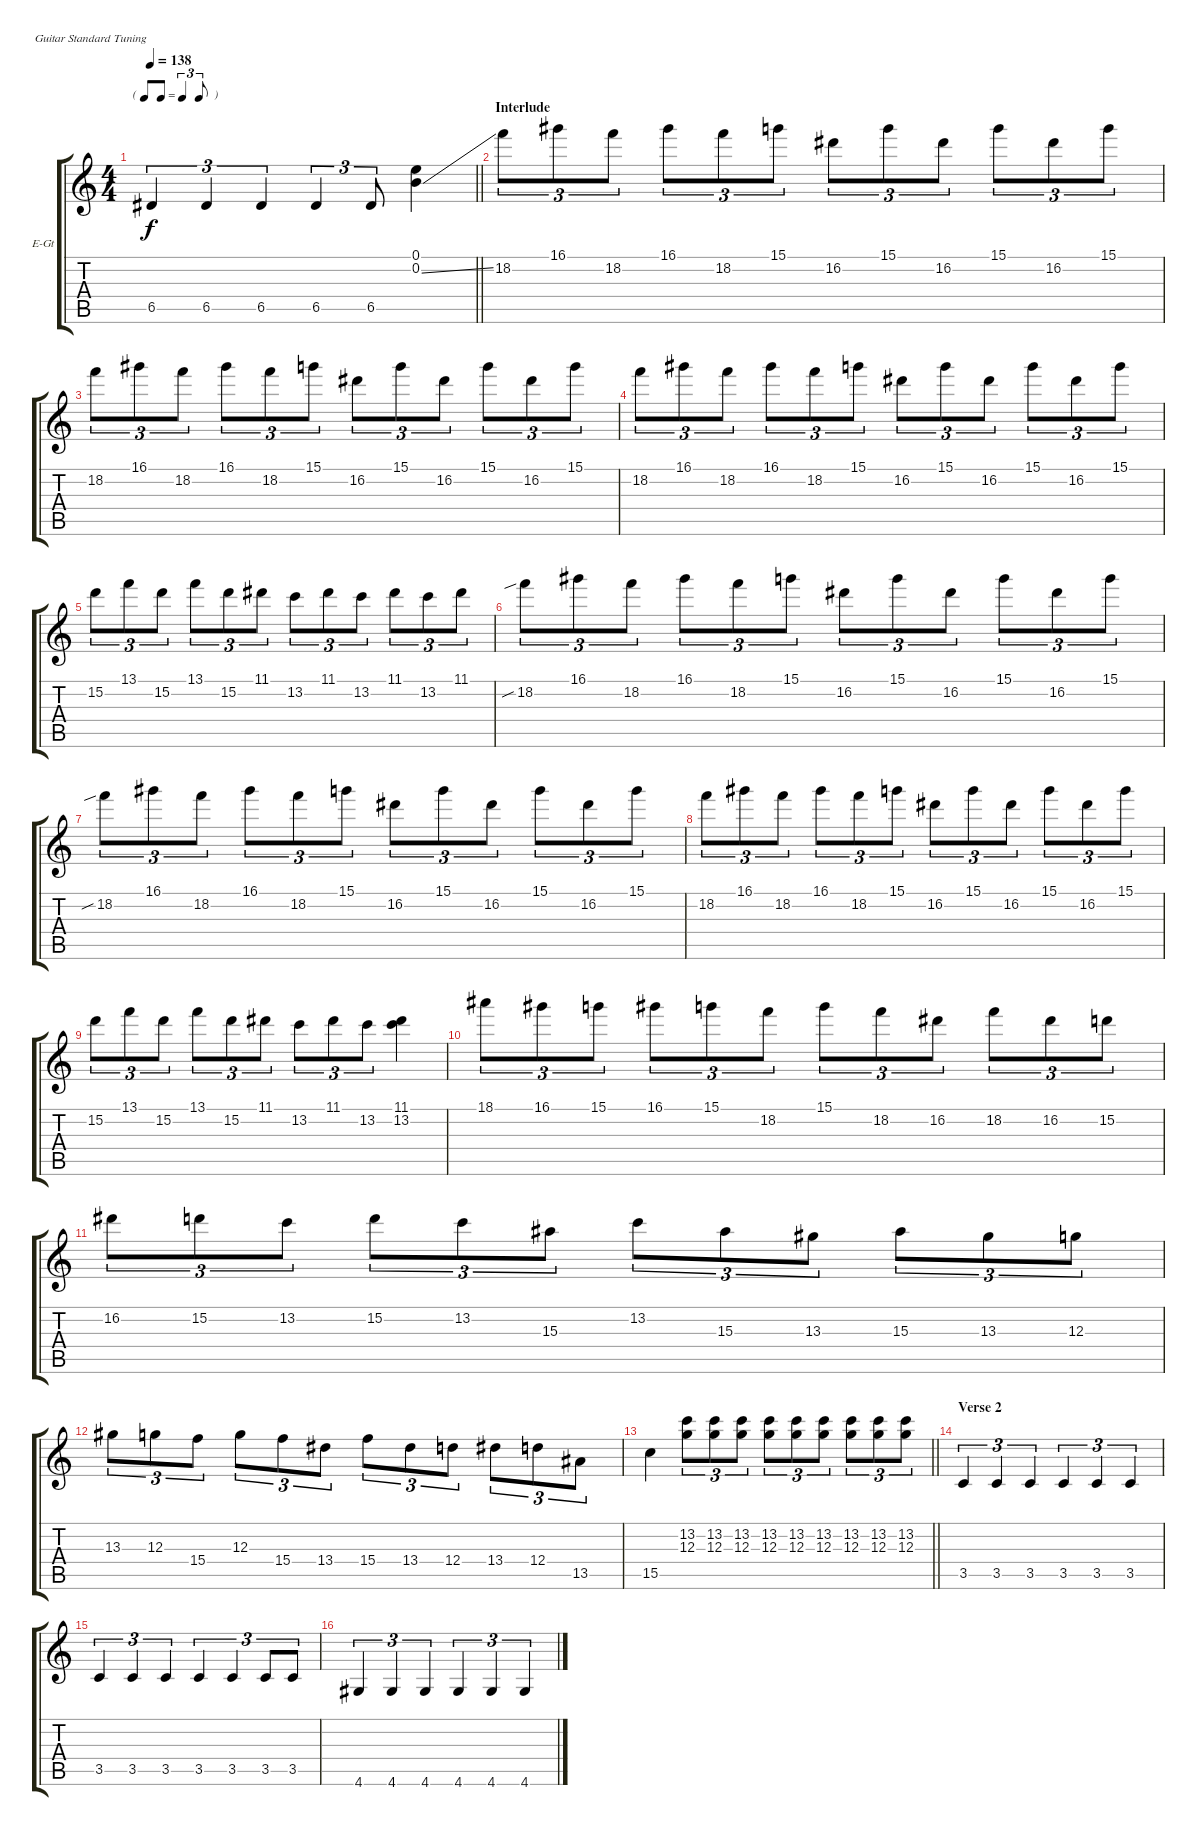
\bracketExtendMode groupsimilarinstruments
\firstSystemTrackNameOrientation horizontal
\otherSystemsTrackNameOrientation horizontal
\track ("Nick" "E-Gt") {instrument overdrivenguitar}
\staff {score tabs}
\tuning (E4 B3 G3 D3 A2 E2)
\ts (4 4)
\tf triplet8th
\tempo 138
\clef g2
\barLineRight lightlight
\ks c
6.5.4{tu (3 2) dy f} 6.5.4{tu (3 2)} 6.5.4{tu (3 2)} 6.5.4{tu (3 2)} 6.5.8{tu (3 2)} (0.1 0.2{ss}).4 |
\section ("" "Interlude")
18.2.8{tu (3 2)} 16.1.8{tu (3 2)} 18.2.8{tu (3 2)} 16.1.8{tu (3 2)} 18.2.8{tu (3 2)} 15.1.8{tu (3 2)} 16.2.8{tu (3 2)} 15.1.8{tu (3 2)} 16.2.8{tu (3 2)} 15.1.8{tu (3 2)} 16.2.8{tu (3 2)} 15.1.8{tu (3 2)} |
18.2.8{tu (3 2)} 16.1.8{tu (3 2)} 18.2.8{tu (3 2)} 16.1.8{tu (3 2)} 18.2.8{tu (3 2)} 15.1.8{tu (3 2)} 16.2.8{tu (3 2)} 15.1.8{tu (3 2)} 16.2.8{tu (3 2)} 15.1.8{tu (3 2)} 16.2.8{tu (3 2)} 15.1.8{tu (3 2)} |
18.2.8{tu (3 2)} 16.1.8{tu (3 2)} 18.2.8{tu (3 2)} 16.1.8{tu (3 2)} 18.2.8{tu (3 2)} 15.1.8{tu (3 2)} 16.2.8{tu (3 2)} 15.1.8{tu (3 2)} 16.2.8{tu (3 2)} 15.1.8{tu (3 2)} 16.2.8{tu (3 2)} 15.1.8{tu (3 2)} |
15.2.8{tu (3 2)} 13.1.8{tu (3 2)} 15.2.8{tu (3 2)} 13.1.8{tu (3 2)} 15.2.8{tu (3 2)} 11.1.8{tu (3 2)} 13.2.8{tu (3 2)} 11.1.8{tu (3 2)} 13.2.8{tu (3 2)} 11.1.8{tu (3 2)} 13.2.8{tu (3 2)} 11.1.8{tu (3 2)} |
18.2{sib}.8{tu (3 2)} 16.1.8{tu (3 2)} 18.2.8{tu (3 2)} 16.1.8{tu (3 2)} 18.2.8{tu (3 2)} 15.1.8{tu (3 2)} 16.2.8{tu (3 2)} 15.1.8{tu (3 2)} 16.2.8{tu (3 2)} 15.1.8{tu (3 2)} 16.2.8{tu (3 2)} 15.1.8{tu (3 2)} |
18.2{sib}.8{tu (3 2)} 16.1.8{tu (3 2)} 18.2.8{tu (3 2)} 16.1.8{tu (3 2)} 18.2.8{tu (3 2)} 15.1.8{tu (3 2)} 16.2.8{tu (3 2)} 15.1.8{tu (3 2)} 16.2.8{tu (3 2)} 15.1.8{tu (3 2)} 16.2.8{tu (3 2)} 15.1.8{tu (3 2)} |
18.2.8{tu (3 2)} 16.1.8{tu (3 2)} 18.2.8{tu (3 2)} 16.1.8{tu (3 2)} 18.2.8{tu (3 2)} 15.1.8{tu (3 2)} 16.2.8{tu (3 2)} 15.1.8{tu (3 2)} 16.2.8{tu (3 2)} 15.1.8{tu (3 2)} 16.2.8{tu (3 2)} 15.1.8{tu (3 2)} |
15.2.8{tu (3 2)} 13.1.8{tu (3 2)} 15.2.8{tu (3 2)} 13.1.8{tu (3 2)} 15.2.8{tu (3 2)} 11.1.8{tu (3 2)} 13.2.8{tu (3 2)} 11.1.8{tu (3 2)} 13.2.8{tu (3 2)} (11.1 13.2).4 |
18.1.8{tu (3 2)} 16.1.8{tu (3 2)} 15.1.8{tu (3 2)} 16.1.8{tu (3 2)} 15.1.8{tu (3 2)} 18.2.8{tu (3 2)} 15.1.8{tu (3 2)} 18.2.8{tu (3 2)} 16.2.8{tu (3 2)} 18.2.8{tu (3 2)} 16.2.8{tu (3 2)} 15.2.8{tu (3 2)} |
16.2.8{tu (3 2)} 15.2.8{tu (3 2)} 13.2.8{tu (3 2)} 15.2.8{tu (3 2)} 13.2.8{tu (3 2)} 15.3.8{tu (3 2)} 13.2.8{tu (3 2)} 15.3.8{tu (3 2)} 13.3.8{tu (3 2)} 15.3.8{tu (3 2)} 13.3.8{tu (3 2)} 12.3.8{tu (3 2)} |
13.3.8{tu (3 2)} 12.3.8{tu (3 2)} 15.4.8{tu (3 2)} 12.3.8{tu (3 2)} 15.4.8{tu (3 2)} 13.4.8{tu (3 2)} 15.4.8{tu (3 2)} 13.4.8{tu (3 2)} 12.4.8{tu (3 2)} 13.4.8{tu (3 2)} 12.4.8{tu (3 2)} 13.5.8{tu (3 2)} |
\barLineRight lightlight
15.5.4 (13.2 12.3).8{tu (3 2)} (13.2 12.3).8{tu (3 2)} (13.2 12.3).8{tu (3 2)} (13.2 12.3).8{tu (3 2)} (13.2 12.3).8{tu (3 2)} (13.2 12.3).8{tu (3 2)} (13.2 12.3).8{tu (3 2)} (13.2 12.3).8{tu (3 2)} (13.2 12.3).8{tu (3 2)} |
\section ("" "Verse 2")
3.5.4{tu (3 2)} 3.5.4{tu (3 2)} 3.5.4{tu (3 2)} 3.5.4{tu (3 2)} 3.5.4{tu (3 2)} 3.5.4{tu (3 2)} |
3.5.4{tu (3 2)} 3.5.4{tu (3 2)} 3.5.4{tu (3 2)} 3.5.4{tu (3 2)} 3.5.4{tu (3 2)} 3.5.8{tu (3 2)} 3.5.8{tu (3 2)} |
4.6.4{tu (3 2)} 4.6.4{tu (3 2)} 4.6.4{tu (3 2)} 4.6.4{tu (3 2)} 4.6.4{tu (3 2)} 4.6.4{tu (3 2)}
